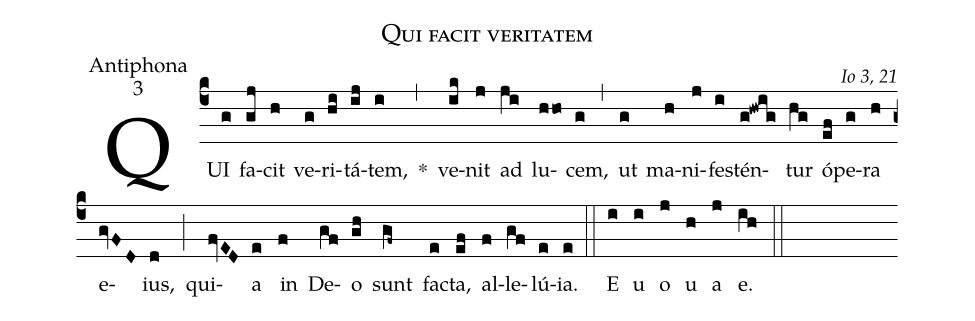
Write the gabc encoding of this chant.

name:Qui facit veritatem;
office-part:Antiphona;
mode:3;
commentary:Io 3, 21;
%%
(c4)QUI(g) fa(gj)cit(h) ve(g)ri(hi)tá(ij)tem,(i) *(,) ve(ik)nit(j) ad(ji) lu(hho)cem,(g) (,) ut(g) ma(h)ni(j)fe(i)stén(g!hwig)tur(hg) ó(ef)pe(g)ra(h) e(gvFD)ius,(d) (;) qui(fvED)a(e) in(f) De(gf)o(gh) sunt(gf~) fa(e)cta,(ef) al(f)le(gf)lú(e)ia.(e) (::)
E(i) u(i) o(j) u(h) a(j) e.(ih) (::)
